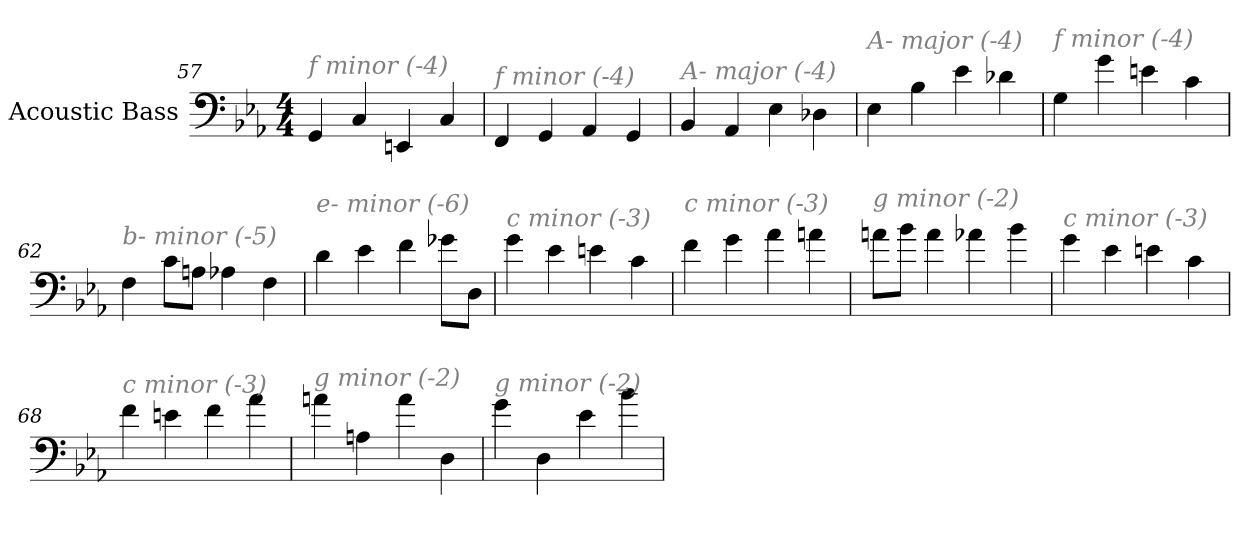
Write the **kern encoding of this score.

**kern
*part1
*staff1
*I"Acoustic Bass
*clefF4
*ITrd7c12
*k[b-e-a-]
*E-:
*M4/4
=57
!LO:TX:i:color=#808080:t=f minor (-4)
4GGG
4CC
4EEEn
4CC
=58
!LO:TX:i:color=#808080:t=f minor (-4)
4FFF
4GGG
4AAA-
4GGG
=59
!LO:TX:i:color=#808080:t=A- major (-4)
4BBB-
4AAA-
4EE-
4DD-X
=60
!LO:TX:i:color=#808080:t=A- major (-4)
4EE-
4BB-
4E-
4D-X
=61
!LO:TX:i:color=#808080:t=f minor (-4)
4GG
4G
4En
4C
=62
!LO:TX:i:color=#808080:t=b- minor (-5)
4FF
8CL
8AAnJ
4AA-X
4FF
=63
!LO:TX:i:color=#808080:t=e- minor (-6)
4D
4E-
4F
8G-XL
8DDJ
=64
!LO:TX:i:color=#808080:t=c minor (-3)
4G
4E-
4En
4C
=65
!LO:TX:i:color=#808080:t=c minor (-3)
4F
4G
4A-
4An
=66
!LO:TX:i:color=#808080:t=g minor (-2)
8AnL
8B-J
4A
4A-X
4B-
=67
!LO:TX:i:color=#808080:t=c minor (-3)
4G
4E-
4En
4C
=68
!LO:TX:i:color=#808080:t=c minor (-3)
4F
4En
4F
4A-
=69
!LO:TX:i:color=#808080:t=g minor (-2)
4An
4AAn
4A
4DD
=70
!LO:TX:i:color=#808080:t=g minor (-2)
4G
4DD
4E-
4B-
=
*-
